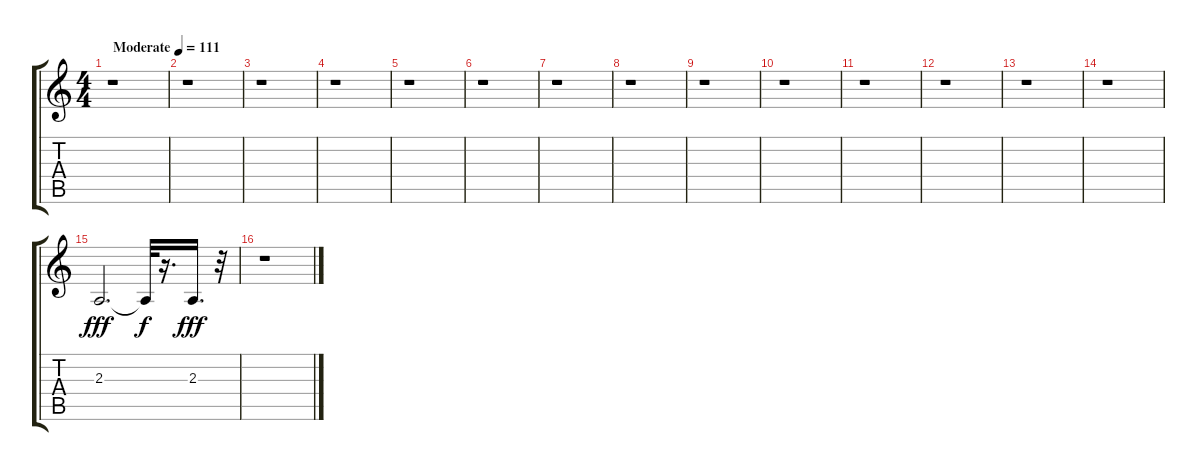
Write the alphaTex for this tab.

\track "" {instrument brightacousticpiano}
\staff {score tabs}
\tuning (E4 B3 G3 D3 A2 E2) {hide}
\ts (4 4)
\tempo (111 "Moderate")
\clef g2
\ks c
r.1{dy fff instrument brightacousticpiano} |
r.1 |
r.1 |
r.1 |
r.1 |
r.1 |
r.1 |
r.1 |
r.1 |
r.1 |
r.1 |
r.1 |
r.1 |
r.1 |
2.3.2{d} 2.3{t}.32{dy f} r.16{d} 2.3.16{d dy fff} r.32 |
r.1
